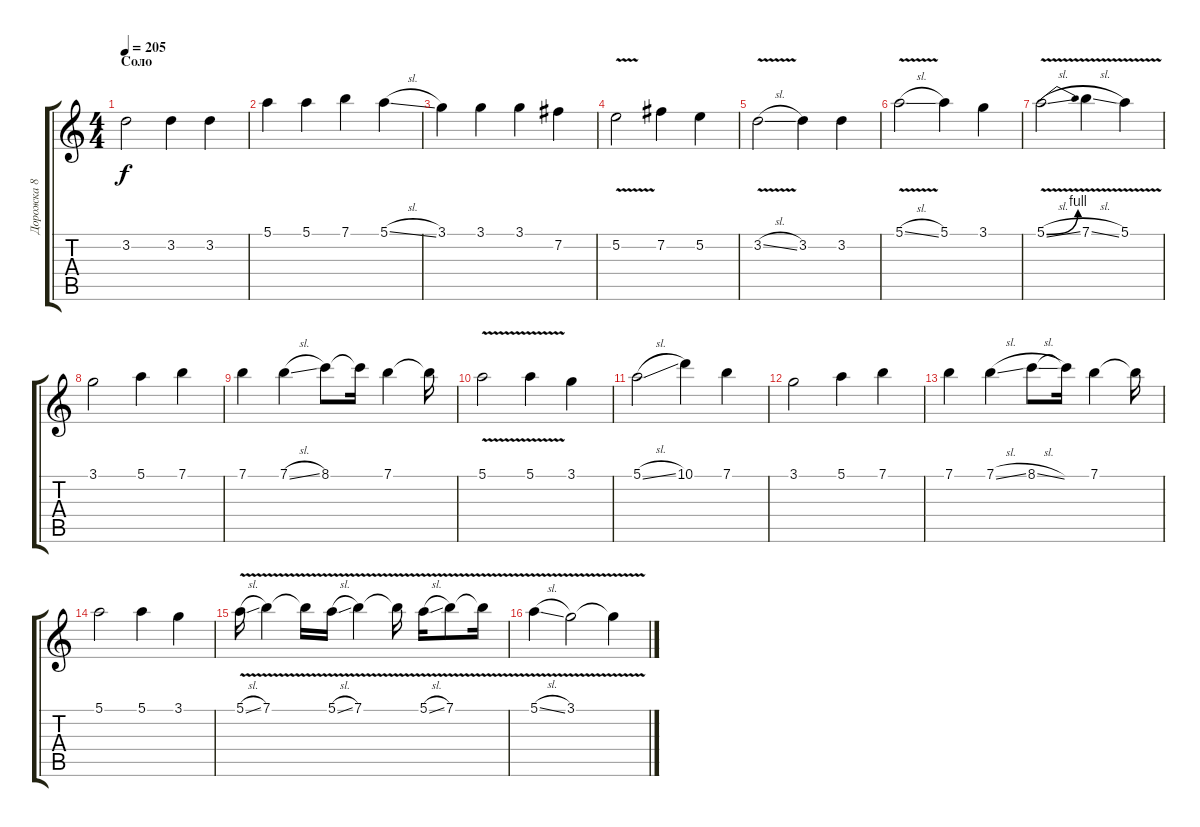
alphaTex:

\track ("Дорожка 8" "Дорожка 8") {instrument electricguitarclean}
\staff {score tabs}
\tuning (E4 B3 G3 D3 A2 E2) {hide}
\ts (4 4)
\section ("" "Соло")
\tempo 205
\clef g2
\ks c
3.2.2{dy f} 3.2.4 3.2.4 |
5.1.4 5.1.4 7.1.4 5.1{sl}.4 |
3.1.4 3.1.4 3.1.4 7.2.4 |
5.2{v}.2 7.2.4 5.2.4 |
3.2{v sl}.2 3.2.4 3.2.4 |
5.1{v sl}.2 5.1.4 3.1.4 |
5.1{be (bend 0 0 60 4) v sl}.2 7.1{v sl}.4 5.1{v}.4 |
3.1.2 5.1.4 7.1.4 |
7.1.4 7.1{sl}.4 8.1.8 8.1{t}.16 7.1.4 7.1{t}.16 |
5.1{v}.2 5.1{v}.4 3.1.4 |
5.1{sl}.2 10.1.4 7.1.4 |
3.1.2 5.1.4 7.1.4 |
7.1.4 7.1{sl}.4 8.1{sl}.8 8.1{t}.16 7.1.4 7.1{t}.16 |
5.1.2 5.1.4 3.1.4 |
5.1{v sl}.16 7.1{v}.4 7.1{t}.16 5.1{v sl}.16 7.1{v}.4 7.1{t}.16 5.1{v sl}.16 7.1{v}.8 7.1{t}.16 |
5.1{v sl}.4 3.1{v}.2 3.1{t}.4
